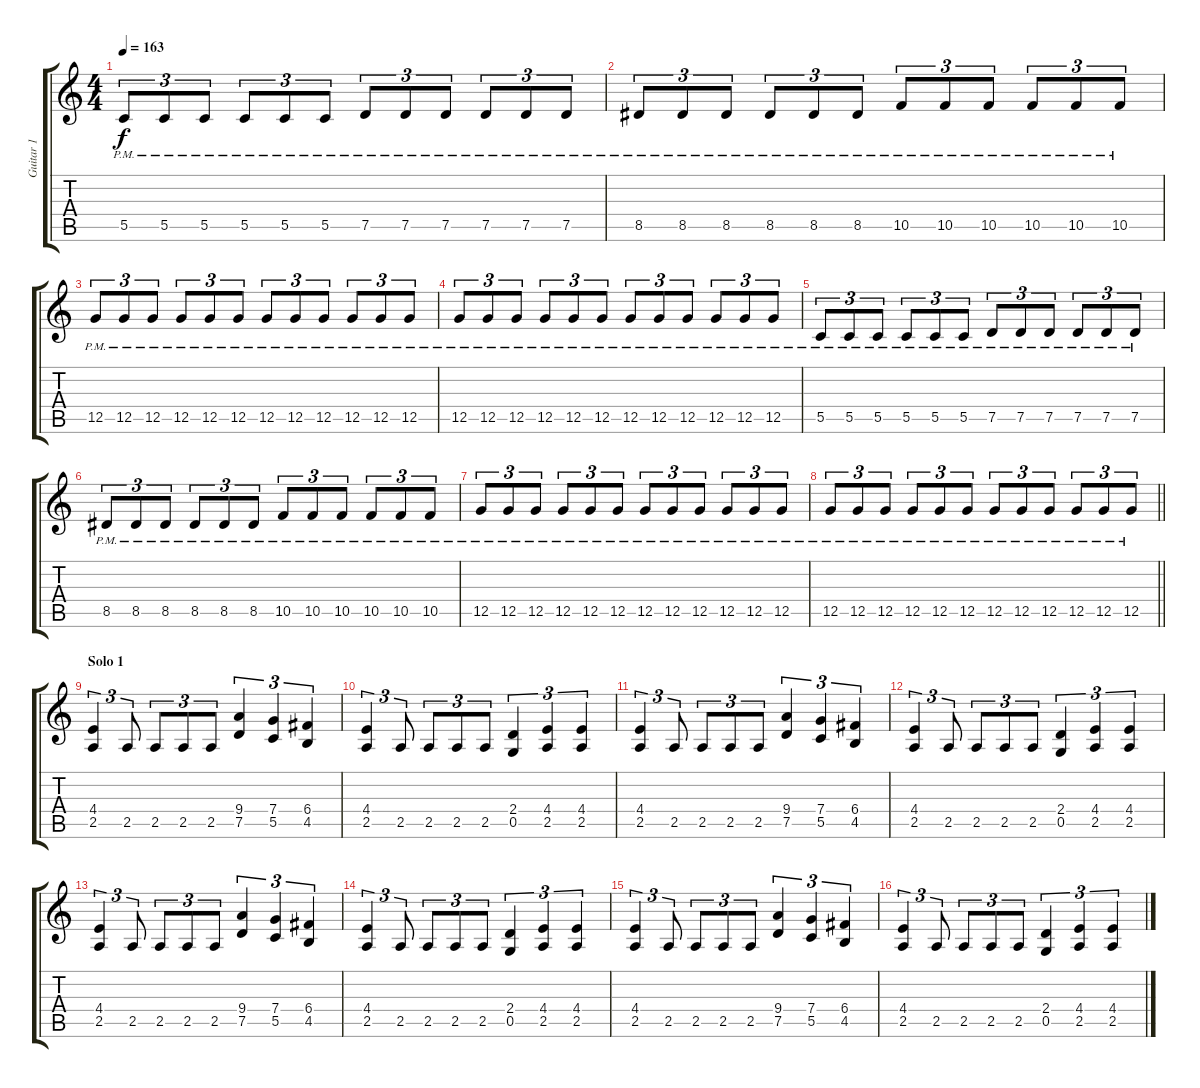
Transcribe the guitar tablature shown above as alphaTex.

\track ("Guitar 1" "Guitar 1") {instrument distortionguitar}
\staff {score tabs}
\tuning (D4 A3 F3 C3 G2 D2) {hide}
\ts (4 4)
\tempo 163
\clef g2
\ks c
5.5{pm}.8{tu (3 2) dy f} 5.5{pm}.8{tu (3 2)} 5.5{pm}.8{tu (3 2)} 5.5{pm}.8{tu (3 2)} 5.5{pm}.8{tu (3 2)} 5.5{pm}.8{tu (3 2)} 7.5{pm}.8{tu (3 2)} 7.5{pm}.8{tu (3 2)} 7.5{pm}.8{tu (3 2)} 7.5{pm}.8{tu (3 2)} 7.5{pm}.8{tu (3 2)} 7.5{pm}.8{tu (3 2)} |
8.5{pm}.8{tu (3 2)} 8.5{pm}.8{tu (3 2)} 8.5{pm}.8{tu (3 2)} 8.5{pm}.8{tu (3 2)} 8.5{pm}.8{tu (3 2)} 8.5{pm}.8{tu (3 2)} 10.5{pm}.8{tu (3 2)} 10.5{pm}.8{tu (3 2)} 10.5{pm}.8{tu (3 2)} 10.5{pm}.8{tu (3 2)} 10.5{pm}.8{tu (3 2)} 10.5{pm}.8{tu (3 2)} |
12.5{pm}.8{tu (3 2)} 12.5{pm}.8{tu (3 2)} 12.5{pm}.8{tu (3 2)} 12.5{pm}.8{tu (3 2)} 12.5{pm}.8{tu (3 2)} 12.5{pm}.8{tu (3 2)} 12.5{pm}.8{tu (3 2)} 12.5{pm}.8{tu (3 2)} 12.5{pm}.8{tu (3 2)} 12.5{pm}.8{tu (3 2)} 12.5{pm}.8{tu (3 2)} 12.5{pm}.8{tu (3 2)} |
12.5{pm}.8{tu (3 2)} 12.5{pm}.8{tu (3 2)} 12.5{pm}.8{tu (3 2)} 12.5{pm}.8{tu (3 2)} 12.5{pm}.8{tu (3 2)} 12.5{pm}.8{tu (3 2)} 12.5{pm}.8{tu (3 2)} 12.5{pm}.8{tu (3 2)} 12.5{pm}.8{tu (3 2)} 12.5{pm}.8{tu (3 2)} 12.5{pm}.8{tu (3 2)} 12.5{pm}.8{tu (3 2)} |
5.5{pm}.8{tu (3 2)} 5.5{pm}.8{tu (3 2)} 5.5{pm}.8{tu (3 2)} 5.5{pm}.8{tu (3 2)} 5.5{pm}.8{tu (3 2)} 5.5{pm}.8{tu (3 2)} 7.5{pm}.8{tu (3 2)} 7.5{pm}.8{tu (3 2)} 7.5{pm}.8{tu (3 2)} 7.5{pm}.8{tu (3 2)} 7.5{pm}.8{tu (3 2)} 7.5{pm}.8{tu (3 2)} |
8.5{pm}.8{tu (3 2)} 8.5{pm}.8{tu (3 2)} 8.5{pm}.8{tu (3 2)} 8.5{pm}.8{tu (3 2)} 8.5{pm}.8{tu (3 2)} 8.5{pm}.8{tu (3 2)} 10.5{pm}.8{tu (3 2)} 10.5{pm}.8{tu (3 2)} 10.5{pm}.8{tu (3 2)} 10.5{pm}.8{tu (3 2)} 10.5{pm}.8{tu (3 2)} 10.5{pm}.8{tu (3 2)} |
12.5{pm}.8{tu (3 2)} 12.5{pm}.8{tu (3 2)} 12.5{pm}.8{tu (3 2)} 12.5{pm}.8{tu (3 2)} 12.5{pm}.8{tu (3 2)} 12.5{pm}.8{tu (3 2)} 12.5{pm}.8{tu (3 2)} 12.5{pm}.8{tu (3 2)} 12.5{pm}.8{tu (3 2)} 12.5{pm}.8{tu (3 2)} 12.5{pm}.8{tu (3 2)} 12.5{pm}.8{tu (3 2)} |
\barLineRight lightlight
12.5{pm}.8{tu (3 2)} 12.5{pm}.8{tu (3 2)} 12.5{pm}.8{tu (3 2)} 12.5{pm}.8{tu (3 2)} 12.5{pm}.8{tu (3 2)} 12.5{pm}.8{tu (3 2)} 12.5{pm}.8{tu (3 2)} 12.5{pm}.8{tu (3 2)} 12.5{pm}.8{tu (3 2)} 12.5{pm}.8{tu (3 2)} 12.5{pm}.8{tu (3 2)} 12.5{pm}.8{tu (3 2)} |
\section ("" "Solo 1")
(4.4 2.5).4{tu (3 2)} 2.5.8{tu (3 2)} 2.5.8{tu (3 2)} 2.5.8{tu (3 2)} 2.5.8{tu (3 2)} (9.4 7.5).4{tu (3 2)} (7.4 5.5).4{tu (3 2)} (6.4 4.5).4{tu (3 2)} |
(4.4 2.5).4{tu (3 2)} 2.5.8{tu (3 2)} 2.5.8{tu (3 2)} 2.5.8{tu (3 2)} 2.5.8{tu (3 2)} (2.4 0.5).4{tu (3 2)} (4.4 2.5).4{tu (3 2)} (4.4 2.5).4{tu (3 2)} |
(4.4 2.5).4{tu (3 2)} 2.5.8{tu (3 2)} 2.5.8{tu (3 2)} 2.5.8{tu (3 2)} 2.5.8{tu (3 2)} (9.4 7.5).4{tu (3 2)} (7.4 5.5).4{tu (3 2)} (6.4 4.5).4{tu (3 2)} |
(4.4 2.5).4{tu (3 2)} 2.5.8{tu (3 2)} 2.5.8{tu (3 2)} 2.5.8{tu (3 2)} 2.5.8{tu (3 2)} (2.4 0.5).4{tu (3 2)} (4.4 2.5).4{tu (3 2)} (4.4 2.5).4{tu (3 2)} |
(4.4 2.5).4{tu (3 2)} 2.5.8{tu (3 2)} 2.5.8{tu (3 2)} 2.5.8{tu (3 2)} 2.5.8{tu (3 2)} (9.4 7.5).4{tu (3 2)} (7.4 5.5).4{tu (3 2)} (6.4 4.5).4{tu (3 2)} |
(4.4 2.5).4{tu (3 2)} 2.5.8{tu (3 2)} 2.5.8{tu (3 2)} 2.5.8{tu (3 2)} 2.5.8{tu (3 2)} (2.4 0.5).4{tu (3 2)} (4.4 2.5).4{tu (3 2)} (4.4 2.5).4{tu (3 2)} |
(4.4 2.5).4{tu (3 2)} 2.5.8{tu (3 2)} 2.5.8{tu (3 2)} 2.5.8{tu (3 2)} 2.5.8{tu (3 2)} (9.4 7.5).4{tu (3 2)} (7.4 5.5).4{tu (3 2)} (6.4 4.5).4{tu (3 2)} |
(4.4 2.5).4{tu (3 2)} 2.5.8{tu (3 2)} 2.5.8{tu (3 2)} 2.5.8{tu (3 2)} 2.5.8{tu (3 2)} (2.4 0.5).4{tu (3 2)} (4.4 2.5).4{tu (3 2)} (4.4 2.5).4{tu (3 2)}
